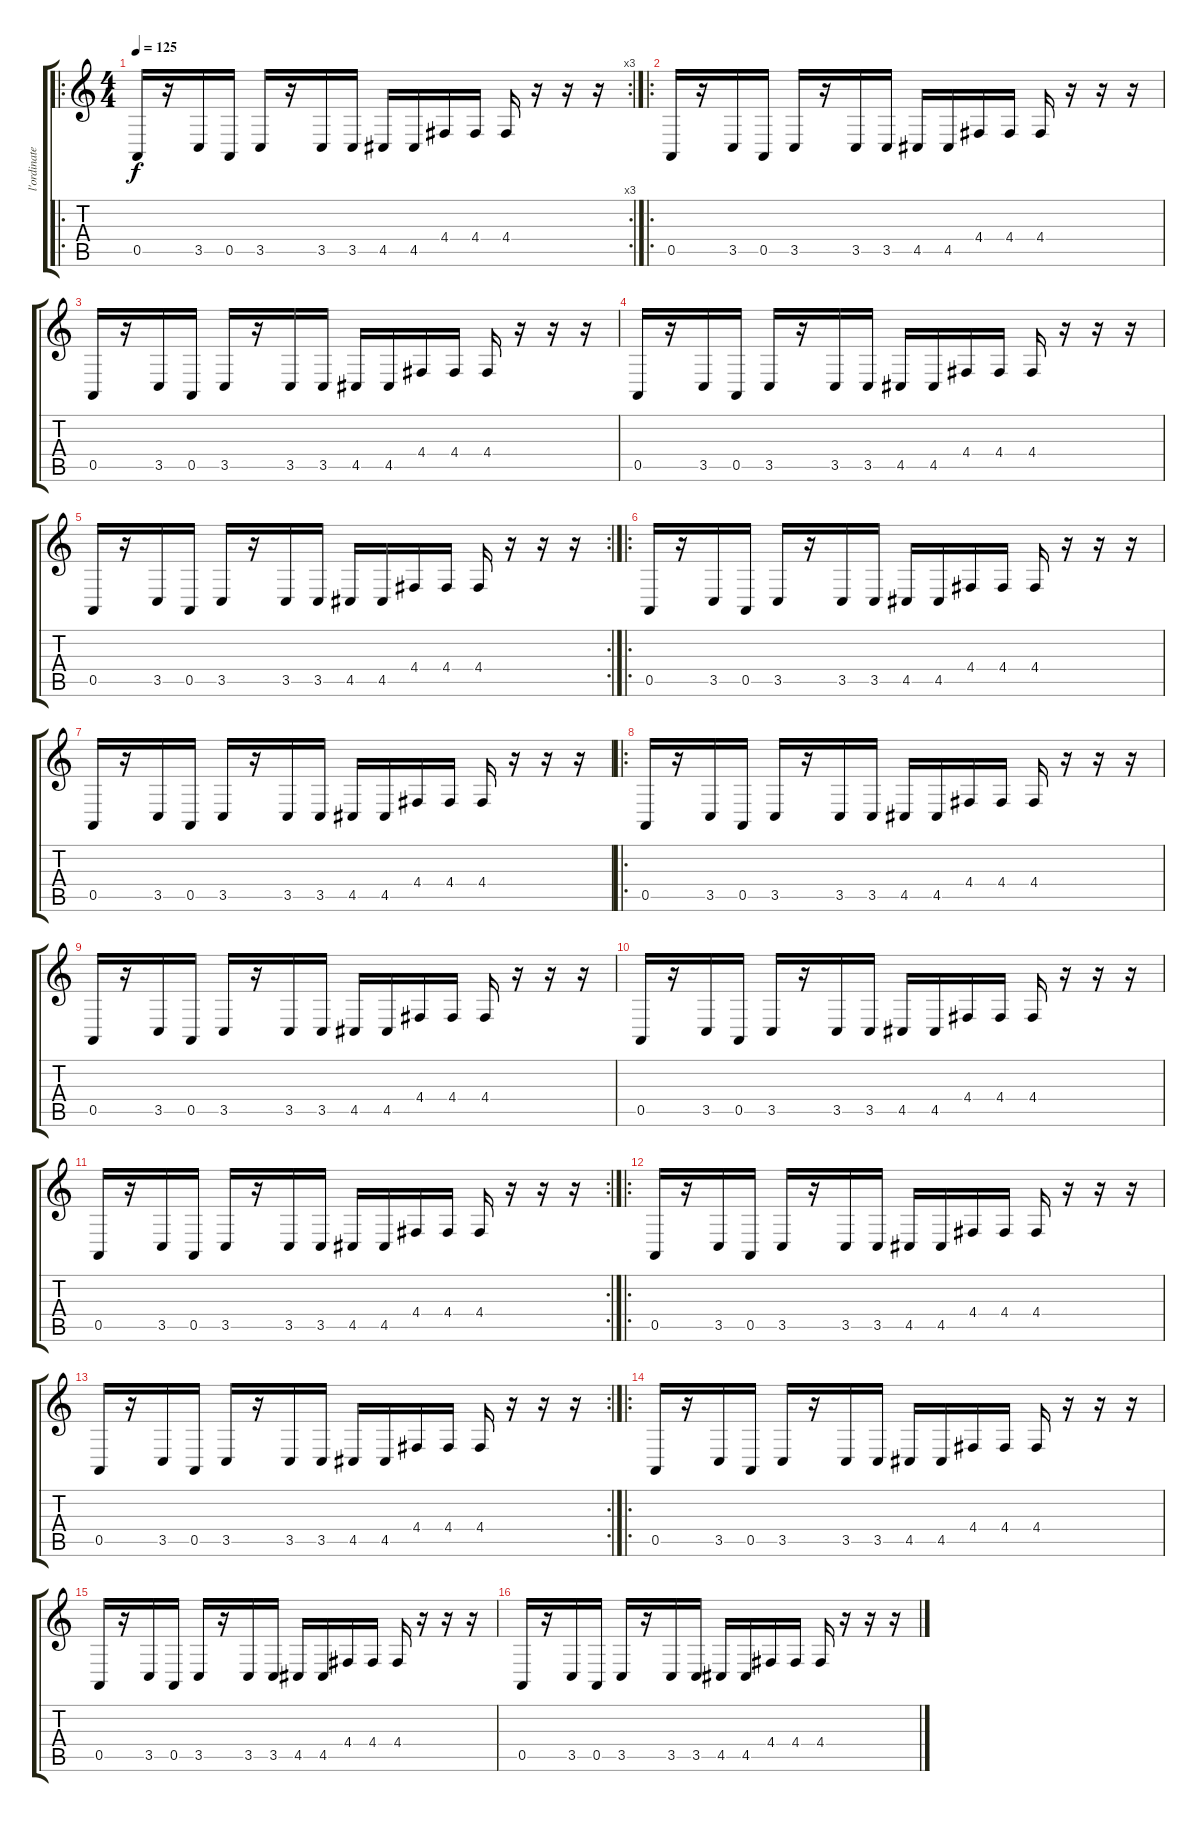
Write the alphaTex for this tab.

\track ("l'ordinateur-(synth batterie)" "l'ordinate") {instrument synthdrum}
\staff {score tabs}
\tuning (E4 B3 G3 D3 A2 E2) {hide}
\ro
\rc 3
\ts (4 4)
\tempo 125
\clef g2
\ks c
0.5.16{dy f instrument synthdrum} r.16 3.5.16 0.5.16 3.5.16 r.16 3.5.16 3.5.16 4.5.16 4.5.16 4.4.16 4.4.16 4.4.16 r.16 r.16 r.16 |
\ro
0.5.16 r.16 3.5.16 0.5.16 3.5.16 r.16 3.5.16 3.5.16 4.5.16 4.5.16 4.4.16 4.4.16 4.4.16 r.16 r.16 r.16 |
0.5.16 r.16 3.5.16 0.5.16 3.5.16 r.16 3.5.16 3.5.16 4.5.16 4.5.16 4.4.16 4.4.16 4.4.16 r.16 r.16 r.16 |
0.5.16 r.16 3.5.16 0.5.16 3.5.16 r.16 3.5.16 3.5.16 4.5.16 4.5.16 4.4.16 4.4.16 4.4.16 r.16 r.16 r.16 |
\rc 2
0.5.16 r.16 3.5.16 0.5.16 3.5.16 r.16 3.5.16 3.5.16 4.5.16 4.5.16 4.4.16 4.4.16 4.4.16 r.16 r.16 r.16 |
\ro
0.5.16 r.16 3.5.16 0.5.16 3.5.16 r.16 3.5.16 3.5.16 4.5.16 4.5.16 4.4.16 4.4.16 4.4.16 r.16 r.16 r.16 |
0.5.16 r.16 3.5.16 0.5.16 3.5.16 r.16 3.5.16 3.5.16 4.5.16 4.5.16 4.4.16 4.4.16 4.4.16 r.16 r.16 r.16 |
\ro
0.5.16 r.16 3.5.16 0.5.16 3.5.16 r.16 3.5.16 3.5.16 4.5.16 4.5.16 4.4.16 4.4.16 4.4.16 r.16 r.16 r.16 |
0.5.16 r.16 3.5.16 0.5.16 3.5.16 r.16 3.5.16 3.5.16 4.5.16 4.5.16 4.4.16 4.4.16 4.4.16 r.16 r.16 r.16 |
0.5.16 r.16 3.5.16 0.5.16 3.5.16 r.16 3.5.16 3.5.16 4.5.16 4.5.16 4.4.16 4.4.16 4.4.16 r.16 r.16 r.16 |
\rc 2
0.5.16 r.16 3.5.16 0.5.16 3.5.16 r.16 3.5.16 3.5.16 4.5.16 4.5.16 4.4.16 4.4.16 4.4.16 r.16 r.16 r.16 |
\ro
0.5.16 r.16 3.5.16 0.5.16 3.5.16 r.16 3.5.16 3.5.16 4.5.16 4.5.16 4.4.16 4.4.16 4.4.16 r.16 r.16 r.16 |
\rc 2
0.5.16 r.16 3.5.16 0.5.16 3.5.16 r.16 3.5.16 3.5.16 4.5.16 4.5.16 4.4.16 4.4.16 4.4.16 r.16 r.16 r.16 |
\ro
0.5.16 r.16 3.5.16 0.5.16 3.5.16 r.16 3.5.16 3.5.16 4.5.16 4.5.16 4.4.16 4.4.16 4.4.16 r.16 r.16 r.16 |
0.5.16 r.16 3.5.16 0.5.16 3.5.16 r.16 3.5.16 3.5.16 4.5.16 4.5.16 4.4.16 4.4.16 4.4.16 r.16 r.16 r.16 |
0.5.16 r.16 3.5.16 0.5.16 3.5.16 r.16 3.5.16 3.5.16 4.5.16 4.5.16 4.4.16 4.4.16 4.4.16 r.16 r.16 r.16
